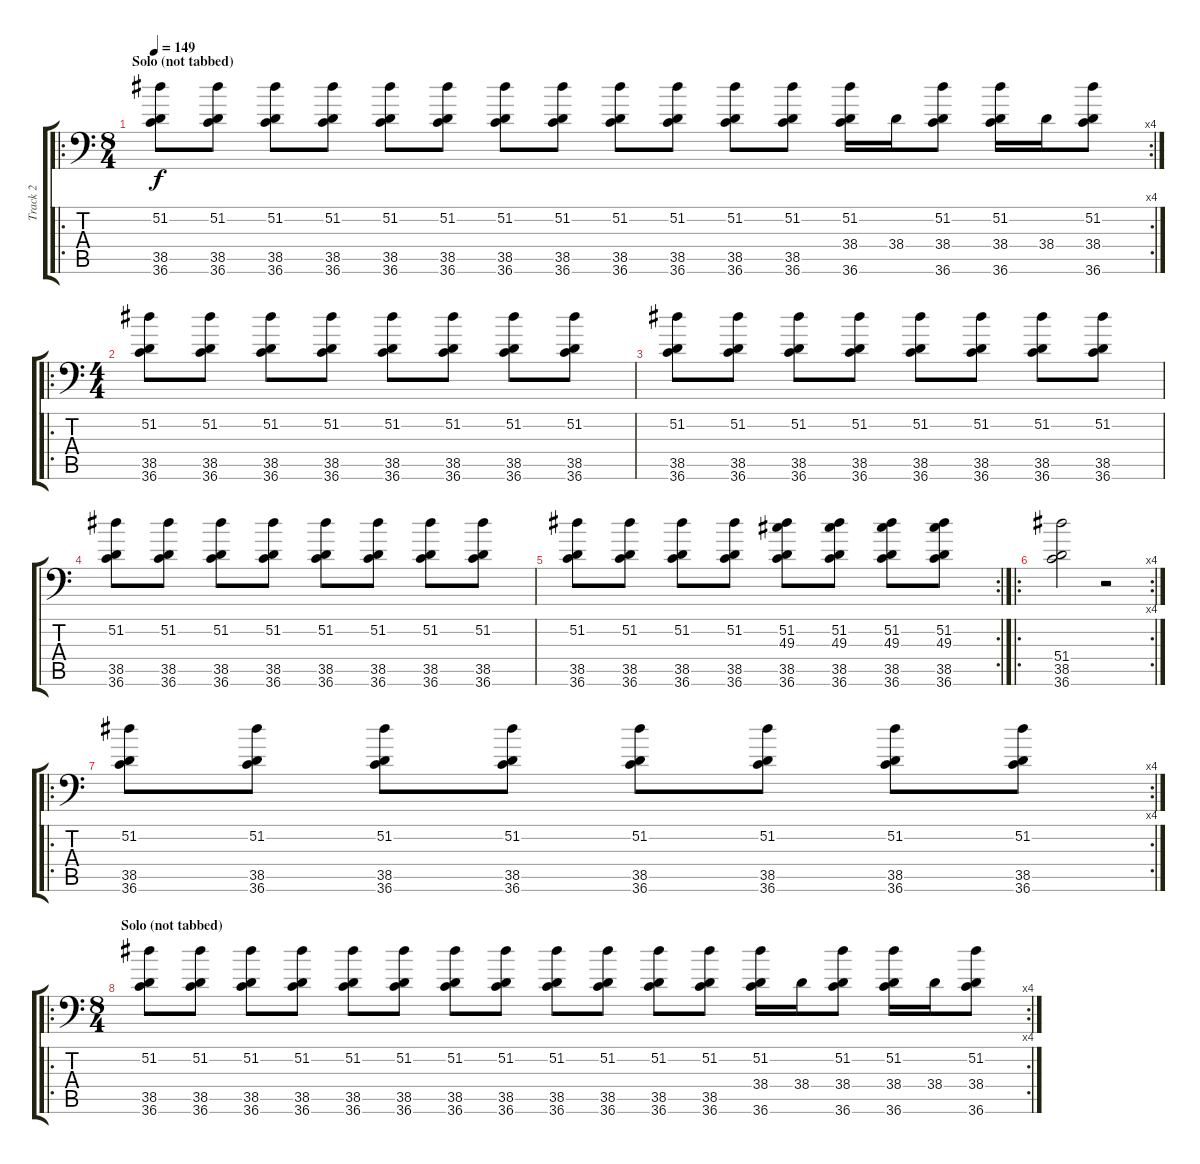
\track ("Track 2" "Track 2") {instrument acousticgrandpiano}
\staff {score tabs}
\tuning (C-1 C-1 C-1 C-1 C-1 C-1) {hide}
\ro
\rc 4
\ts (8 4)
\section ("" "Solo (not tabbed)")
\tempo 149
\clef f4
\ks c
(51.2 38.5 36.6).8{dy f} (51.2 38.5 36.6).8 (51.2 38.5 36.6).8 (51.2 38.5 36.6).8 (51.2 38.5 36.6).8 (51.2 38.5 36.6).8 (51.2 38.5 36.6).8 (51.2 38.5 36.6).8 (51.2 38.5 36.6).8 (51.2 38.5 36.6).8 (51.2 38.5 36.6).8 (51.2 38.5 36.6).8 (51.2 38.4 36.6).16 38.4.16 (51.2 38.4 36.6).8 (51.2 38.4 36.6).16 38.4.16 (51.2 38.4 36.6).8 |
\ro
\ts (4 4)
(51.2 38.5 36.6).8 (51.2 38.5 36.6).8 (51.2 38.5 36.6).8 (51.2 38.5 36.6).8 (51.2 38.5 36.6).8 (51.2 38.5 36.6).8 (51.2 38.5 36.6).8 (51.2 38.5 36.6).8 |
(51.2 38.5 36.6).8 (51.2 38.5 36.6).8 (51.2 38.5 36.6).8 (51.2 38.5 36.6).8 (51.2 38.5 36.6).8 (51.2 38.5 36.6).8 (51.2 38.5 36.6).8 (51.2 38.5 36.6).8 |
(51.2 38.5 36.6).8 (51.2 38.5 36.6).8 (51.2 38.5 36.6).8 (51.2 38.5 36.6).8 (51.2 38.5 36.6).8 (51.2 38.5 36.6).8 (51.2 38.5 36.6).8 (51.2 38.5 36.6).8 |
\rc 2
(51.2 38.5 36.6).8 (51.2 38.5 36.6).8 (51.2 38.5 36.6).8 (51.2 38.5 36.6).8 (51.2 49.3 38.5 36.6).8 (51.2 49.3 38.5 36.6).8 (51.2 49.3 38.5 36.6).8 (51.2 49.3 38.5 36.6).8 |
\ro
\rc 4
(51.4 38.5 36.6).2 r.2 |
\ro
\rc 4
(51.2 38.5 36.6).8 (51.2 38.5 36.6).8 (51.2 38.5 36.6).8 (51.2 38.5 36.6).8 (51.2 38.5 36.6).8 (51.2 38.5 36.6).8 (51.2 38.5 36.6).8 (51.2 38.5 36.6).8 |
\ro
\rc 4
\ts (8 4)
\section ("" "Solo (not tabbed)")
(51.2 38.5 36.6).8 (51.2 38.5 36.6).8 (51.2 38.5 36.6).8 (51.2 38.5 36.6).8 (51.2 38.5 36.6).8 (51.2 38.5 36.6).8 (51.2 38.5 36.6).8 (51.2 38.5 36.6).8 (51.2 38.5 36.6).8 (51.2 38.5 36.6).8 (51.2 38.5 36.6).8 (51.2 38.5 36.6).8 (51.2 38.4 36.6).16 38.4.16 (51.2 38.4 36.6).8 (51.2 38.4 36.6).16 38.4.16 (51.2 38.4 36.6).8
